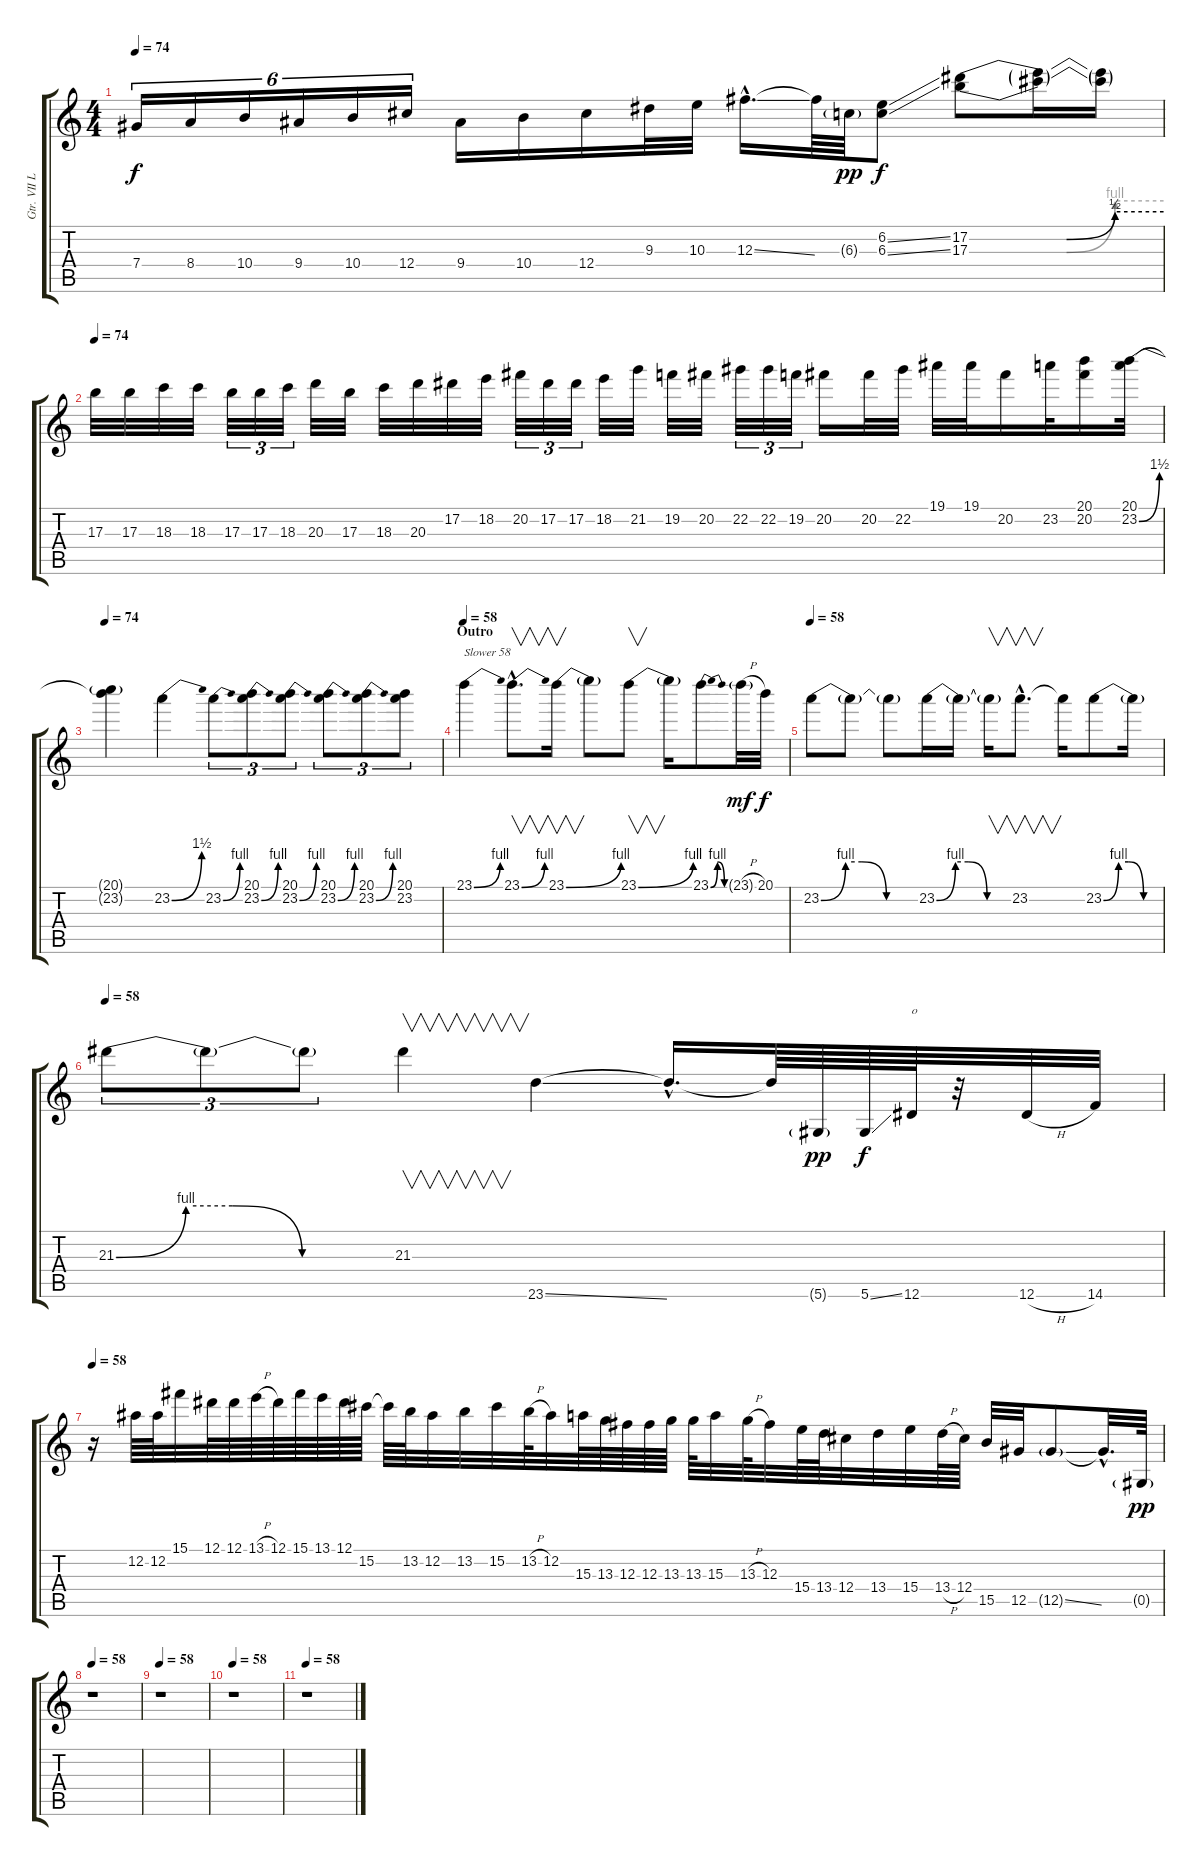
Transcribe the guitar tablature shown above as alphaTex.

\track ("Gtr. VII Lead" "Gtr. VII L") {instrument overdrivenguitar}
\staff {score tabs}
\tuning (Eb4 Bb3 Gb3 Db3 Ab2 Eb2) {hide}
\ts (4 4)
\tempo 74
\clef g2
\ks c
7.4.16{tu (6 4) dy f} 8.4.16{tu (6 4)} 10.4.16{tu (6 4)} 9.4.16{tu (6 4)} 10.4.16{tu (6 4)} 12.4.16{tu (6 4)} 9.4.16 10.4.16 12.4.16 9.3.32 10.3.32 12.3{ss hac}.16{d} 12.3{t}.64 6.3{g}.64{dy pp} (6.2{ss} 6.3{ss}).8{dy f} (17.2{be (custom 0 0 30 0 45 2 60 2)} 17.3{be (custom 0 0 30 0 45 4 60 4)}).8 (17.2{t} 17.3{t}).16 (17.2{t} 17.3{t}).16 |
\tempo 74
17.3.32 17.3.32 18.3.32 18.3.32 17.3.32{tu (3 2)} 17.3.32{tu (3 2)} 18.3.32{tu (3 2)} 20.3.32 17.3.32 18.3.32 20.3.32 17.2.32 18.2.32 20.2.32{tu (3 2)} 17.2.32{tu (3 2)} 17.2.32{tu (3 2)} 18.2.32 21.2.32 19.2.32 20.2.32 22.2.32{tu (3 2)} 22.2.32{tu (3 2)} 19.2.32{tu (3 2)} 20.2.16 20.2.32 22.2.32 19.1.32 19.1.32 20.2.16 23.2.32 (20.1 20.2).16 (20.1 23.2{be (bend 0 0 60 6)}).32 |
\tempo 74
(20.1{t} 23.2{t}).4 23.2{be (bend 0 0 60 6)}.4 23.2{be (bend 0 0 60 4)}.8{tu (3 2)} (20.1 23.2{be (bend 0 0 60 4)}).8{tu (3 2)} (20.1 23.2{be (bend 0 0 60 4)}).8{tu (3 2)} (20.1 23.2{be (bend 0 0 60 4)}).8{tu (3 2)} (20.1 23.2{be (bend 0 0 60 4)}).8{tu (3 2)} (20.1 23.2).8{tu (3 2)} |
\section ("" "Outro")
\tempo 58
23.1{be (bend 0 0 60 4)}.4{txt "Slower 58"} 23.1{be (bend 0 0 60 4) hac}.8{v d} 23.1{be (bend 0 0 60 4)}.16{v} 23.1{t}.8 23.1{be (bend 0 0 60 4)}.8{v} 23.1{t}.16 23.1{be (bendrelease 0 0 19 4 40 4 60 0)}.8 23.1{h g}.32{dy mf} 20.1.32{dy f} |
\tempo 58
23.2{be (custom 0 0 15 4 25 4 40 0 60 0)}.8 23.2{t}.8 23.2{t}.8 23.2{be (custom 0 0 15 4 25 4 40 0 60 0)}.16 23.2{t}.16 23.2{t}.16{v} 23.2{hac}.8{v d} 23.2{t}.16 23.2{be (custom 0 0 15 4 25 4 40 0 60 0)}.8 23.2{t}.16 |
\tempo 58
21.3{be (custom 0 0 15 4 25 4 40 0 60 0)}.8{tu (3 2)} 21.3{t}.8{tu (3 2)} 21.3{t}.8{tu (3 2)} 21.3.4{v} 23.6{ss}.4 23.6{hac t}.16{d} 23.6{t}.64 5.6{g}.64{dy pp} 5.6{ss}.64{dy f} 12.6.64{txt "o"} r.32 12.6{h}.32 14.6.32 |
\tempo 58
r.16 12.2.64 12.2.64 15.1.32 12.1.64 12.1.64 13.1{h}.64 12.1.64 15.1.64 13.1.64 12.1.64 15.2.64 15.2{t}.64 13.2.64 12.2.32 13.2.32 15.2.32 13.2{h}.64 12.2.32 15.3.64 13.3.64 12.3.64 12.3.64 13.3.64 13.3.64 15.3.32 13.3{h}.64 12.3.32 15.4.64 13.4.64 12.4.32 13.4.32 15.4.32 13.4{h}.64 12.4.64 15.5.32 12.5.32 12.5{ss g}.8 12.5{hac t}.32{d} 0.5{g}.64{dy pp} |
\tempo 58
r.1 |
\tempo 58
r.1 |
\tempo 58
r.1 |
\tempo 58
r.1
